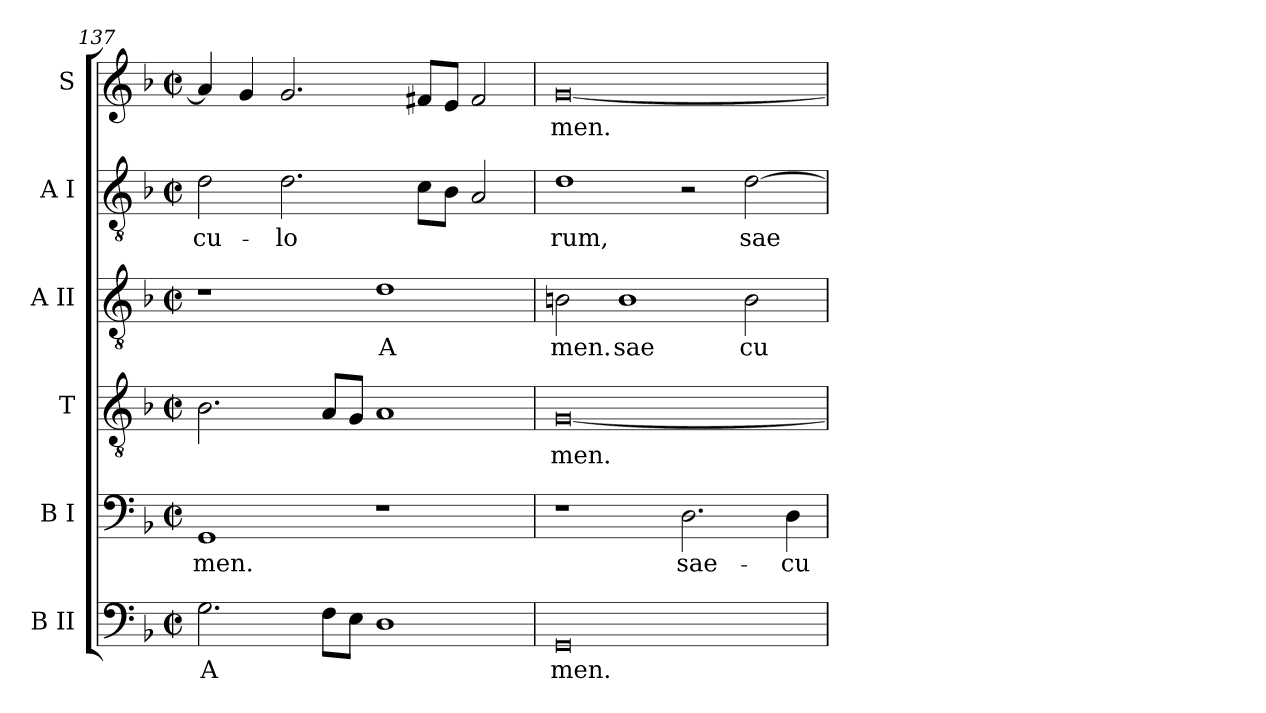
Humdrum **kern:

**kern	**text	**kern	**text	**kern	**text	**kern	**text	**kern	**text	**kern	**text
*part6	*part6	*part5	*part5	*part4	*part4	*part3	*part3	*part2	*part2	*part1	*part1
*staff6	*staff6	*staff5	*staff5	*staff4	*staff4	*staff3	*staff3	*staff2	*staff2	*staff1	*staff1
*I"B II	*	*I"B I	*	*I"T	*	*I"A II	*	*I"A I	*	*I"S	*
*I'B II	*	*I'B I	*	*I'T	*	*I'A II	*	*I'A I	*	*I'S	*
!!LO:LB:g=z
*clefF4	*	*clefF4	*	*clefGv2	*	*clefGv2	*	*clefGv2	*	*clefG2	*
*k[b-]	*	*k[b-]	*	*k[b-]	*	*k[b-]	*	*k[b-]	*	*k[b-]	*
*F:	*	*F:	*	*F:	*	*F:	*	*F:	*	*F:	*
*M2/2	*	*M2/2	*	*M2/2	*	*M2/2	*	*M2/2	*	*M2/2	*
*met(c|)	*	*met(c|)	*	*met(c|)	*	*met(c|)	*	*met(c|)	*	*met(c|)	*
=137	=137	=137	=137	=137	=137	=137	=137	=137	=137	=137	=137
!	!LO:LY:b:cj	!	!LO:LY:b:cj	!	!LO:LY:b:cj	!	!	!	!LO:LY:b:cj	!	!LO:LY:b:cj
2.G\	A	1GG	men.	2.B-\	--	1r	.	2d\	-cu-	4a/]	--
!	!	!	!	!	!	!	!	!	!	!	!LO:LY:b:cj
.	.	.	.	.	.	.	.	.	.	4g/	--
!	!	!	!	!	!	!	!	!	!LO:LY:b:cj	!	!LO:LY:b:cj
.	.	.	.	.	.	.	.	2.d\	-lo-	2.g/	--
!	!LO:LY:b:cj	!	!	!	!LO:LY:b:cj	!	!	!	!	!	!
8F\L	.	.	.	8A/L	--	.	.	.	.	.	.
!	!LO:LY:b:cj	!	!	!	!LO:LY:b:cj	!	!	!	!	!	!
8E\J	.	.	.	8G/J	--	.	.	.	.	.	.
!	!LO:LY:b:cj	!	!	!	!LO:LY:b:cj	!	!LO:LY:b:cj	!	!	!	!
1D	.	1r	.	1A	--	1d	A	.	.	.	.
!	!	!	!	!	!	!	!	!	!LO:LY:b:cj	!	!LO:LY:b:cj
.	.	.	.	.	.	.	.	8c\L	--	8f#X/L	--
!	!	!	!	!	!	!	!	!	!LO:LY:b:cj	!	!LO:LY:b:cj
.	.	.	.	.	.	.	.	8B-\J	--	8e/J	--
!	!	!	!	!	!	!	!	!	!LO:LY:b:cj	!	!LO:LY:b:cj
.	.	.	.	.	.	.	.	2A/	--	2f#/	--
=138	=138	=138	=138	=138	=138	=138	=138	=138	=138	=138	=138
!	!LO:LY:b:cj	!	!	!	!LO:LY:b:cj	!	!LO:LY:b:cj	!	!LO:LY:b:cj	!	!LO:LY:b:cj
0GG	men.	1r	.	[<0G	-men.	2Bn\	men.	1d	-rum,	[<0g	-men.
!	!	!	!	!	!	!	!LO:LY:b:cj	!	!	!	!
.	.	.	.	.	.	1B	sae	.	.	.	.
!	!	!	!LO:LY:b:cj	!	!	!	!	!	!	!	!
.	.	2.D\	sae-	.	.	.	.	2r	.	.	.
!	!	!	!	!	!	!	!LO:LY:b:cj	!	!LO:LY:b:cj	!	!
.	.	.	.	.	.	2B\	cu	[>2d\	sae-	.	.
!	!	!	!LO:LY:b:cj	!	!	!	!	!	!	!	!
.	.	4D\	-cu-	.	.	.	.	.	.	.	.
=	=	=	=	=	=	=	=	=	=	=	=
*-	*-	*-	*-	*-	*-	*-	*-	*-	*-	*-	*-
